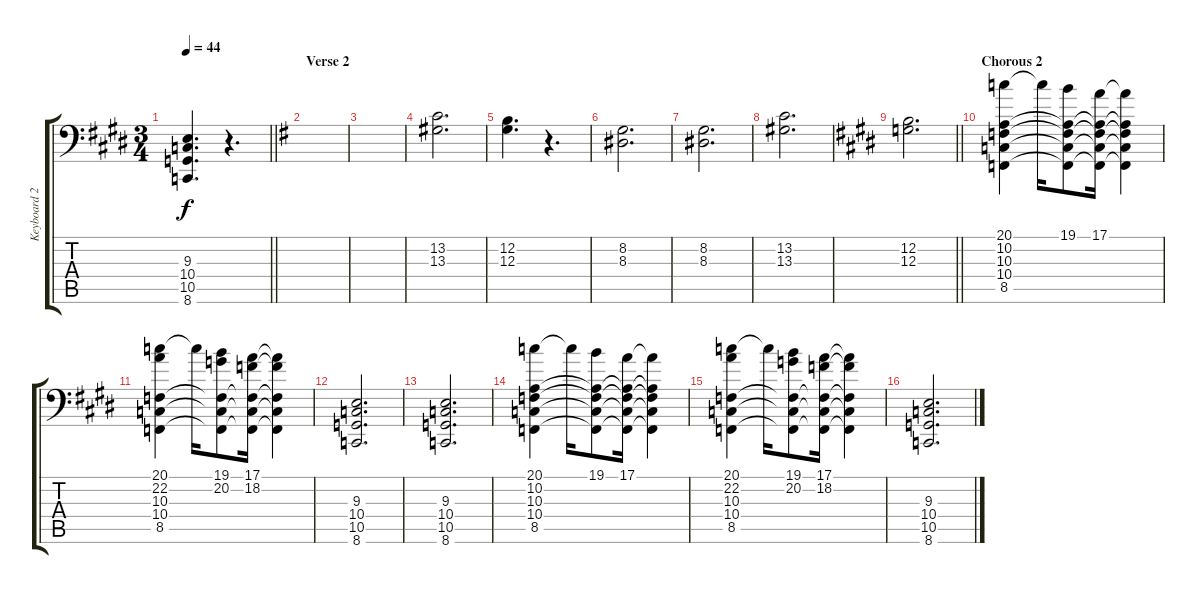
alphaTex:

\track ("Keyboard 2" "Keyboard 2") {instrument stringensemble2}
\staff {score tabs}
\tuning (E3 B2 G2 D2 A1 E1) {hide}
\ts (3 4)
\tempo 44
\clef f4
\barLineRight lightlight
\ks e
(9.3 10.4 10.5 8.6).4{d dy f} r.4{d} |
\section ("" "Verse 2")
\ks g
|
|
(13.2 13.3).2{d} |
(12.2 12.3).4{d} r.4{d} |
(8.2 8.3).2{d} |
(8.2 8.3).2{d} |
(13.2 13.3).2{d} |
\barLineRight lightlight
\ks c#minor
(12.2 12.3).2{d} |
\section ("" "Chorous 2")
(20.1 10.2 10.3 10.4 8.5).4 20.1{t}.16 (19.1 10.2{t} 10.3{t} 10.4{t} 8.5{t}).8 (17.1 10.2{t} 10.3{t} 10.4{t} 8.5{t}).16 (17.1{t} 10.2{t} 10.3{t} 10.4{t} 8.5{t}).4 |
(20.1 22.2 10.3 10.4 8.5).4 20.1{t}.16 (19.1 20.2 10.3{t} 10.4{t} 8.5{t}).8 (17.1 18.2 10.3{t} 10.4{t} 8.5{t}).16 (17.1{t} 18.2{t} 10.3{t} 10.4{t} 8.5{t}).4 |
(9.3 10.4 10.5 8.6).2{d} |
(9.3 10.4 10.5 8.6).2{d} |
(20.1 10.2 10.3 10.4 8.5).4 20.1{t}.16 (19.1 10.2{t} 10.3{t} 10.4{t} 8.5{t}).8 (17.1 10.2{t} 10.3{t} 10.4{t} 8.5{t}).16 (17.1{t} 10.2{t} 10.3{t} 10.4{t} 8.5{t}).4 |
(20.1 22.2 10.3 10.4 8.5).4 20.1{t}.16 (19.1 20.2 10.3{t} 10.4{t} 8.5{t}).8 (17.1 18.2 10.3{t} 10.4{t} 8.5{t}).16 (17.1{t} 18.2{t} 10.3{t} 10.4{t} 8.5{t}).4 |
(9.3 10.4 10.5 8.6).2{d}
